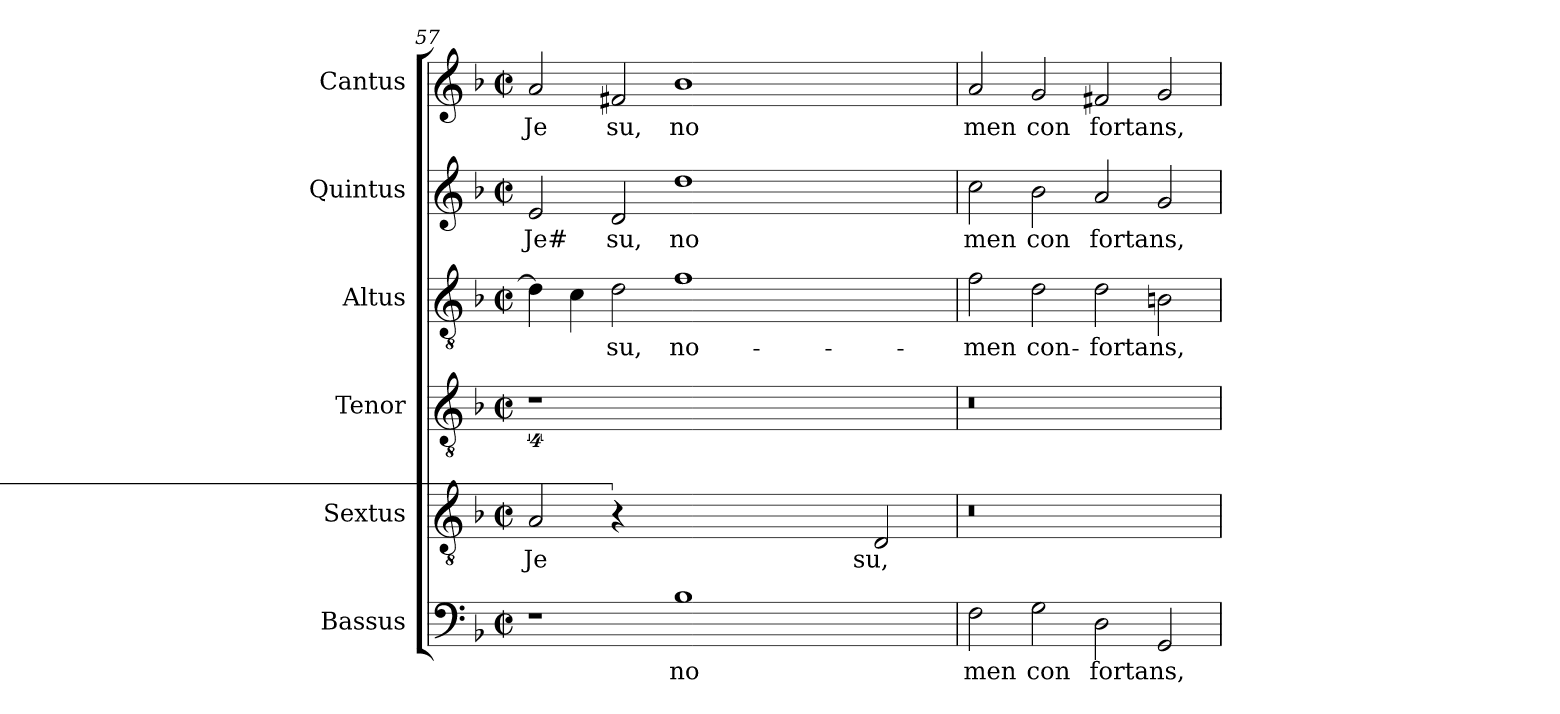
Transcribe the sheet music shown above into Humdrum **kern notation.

**kern	**text	**kern	**text	**kern	**kern	**text	**kern	**text	**kern	**text
*part6	*part6	*part5	*part5	*part4	*part3	*part3	*part2	*part2	*part1	*part1
*staff6	*staff6	*staff5	*staff5	*staff4	*staff3	*staff3	*staff2	*staff2	*staff1	*staff1
*I"Bassus	*	*I"Sextus	*	*I"Tenor	*I"Altus	*	*I"Quintus	*	*I"Cantus	*
*clefF4	*	*clefGv2	*	*clefGv2	*clefGv2	*	*clefG2	*	*clefG2	*
*k[b-]	*	*k[b-]	*	*k[b-]	*k[b-]	*	*k[b-]	*	*k[b-]	*
*F:	*	*F:	*	*F:	*F:	*	*F:	*	*F:	*
*M2/2	*	*M2/2	*	*M2/2	*M2/2	*	*M2/2	*	*M2/2	*
*met(c|)	*	*met(c|)	*	*met(c|)	*met(c|)	*	*met(c|)	*	*met(c|)	*
=57	=57	=57	=57	=57	=57	=57	=57	=57	=57	=57
!	!	!	!LO:LY:b:cj	!	!	!	!	!LO:LY:b:cj	!	!LO:LY:b:cj
1r	.	2A/	Je	4%9r	4d\]	.	2e/	Je#	2a/	Je
.	.	.	.	.	4c\	.	.	.	.	.
!	!	!LO:N:vis=1	!	!	!	!LO:LY:b:cj	!	!LO:LY:b:cj	!	!LO:LY:b:cj
.	.	4%9r	.	.	2d\	-su,	2d/	su,	2f#X/	su,
!	!LO:LY:b:cj	!	!	!	!	!LO:LY:b:cj	!	!LO:LY:b:cj	!	!LO:LY:b:cj
1B-	no	.	.	.	1f	no-	1dd	no	1b-	no
1ryy	.	.	.	.	1ryy	.	1ryy	.	1ryy	.
.	.	.	.	1ryy	.	.	.	.	.	.
!	!	!	!LO:LY:b:cj	!	!	!	!	!	!	!
.	.	2D/	su,	.	.	.	.	.	.	.
4ryy	.	.	.	.	4ryy	.	4ryy	.	4ryy	.
=58	=58	=58	=58	=58	=58	=58	=58	=58	=58	=58
!	!LO:LY:b:cj	!	!	!	!	!LO:LY:b:cj	!	!LO:LY:b:cj	!	!LO:LY:b:cj
2F\	men	0r	.	0r	2f\	-men	2cc\	men	2a/	men
!	!LO:LY:b:cj	!	!	!	!	!LO:LY:b:cj	!	!LO:LY:b:cj	!	!LO:LY:b:cj
2G\	con	.	.	.	2d\	con-	2b-\	con	2g/	con
!	!LO:LY:b	!	!	!	!	!LO:LY:b	!	!LO:LY:b	!	!LO:LY:b
2D\	fortans,	.	.	.	2d\	-fortans,	2a/	fortans,	2f#X/	fortans,
2GG/	.	.	.	.	2Bn\	.	2g/	.	2g/	.
=	=	=	=	=	=	=	=	=	=	=
*-	*-	*-	*-	*-	*-	*-	*-	*-	*-	*-
